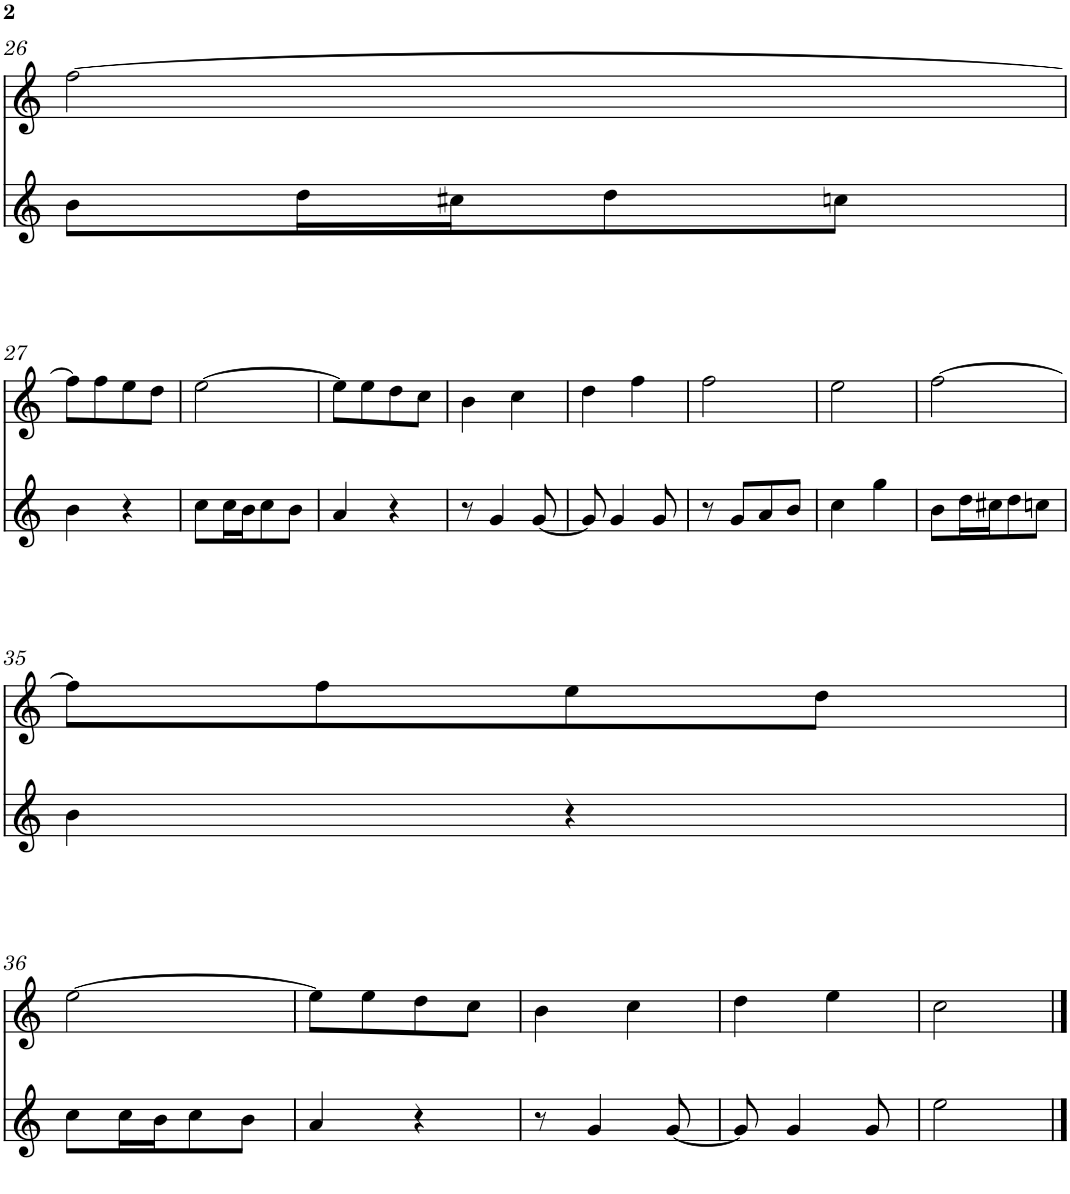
**kern	**kern
*part2	*part1
*staff2	*staff1
*I"Gralla 2	*I"Gralla 1
!!LO:PB:g=z
*clefG2	*clefG2
*k[]	*k[]
*M1/4	*M1/4
=26	=26
8b\L	[4ff\
16dd\L	.
16cc#X\J	.
8dd\	4ryy
8ccn\J	.
!!LO:LB:g=z
=27	=27
4b\	8ff\L]
.	4ff\_
4r	.
.	8ff\
4ryy	8ee\
.	8dd\J
=28	=28
8cc\L	[4ee\
16cc\L	.
16b\J	.
8cc\	4ryy
8b\J	.
=29	=29
4a/	8ee\L]
.	4ee\_
4r	.
.	8ee\
4ryy	8dd\
.	8cc\J
=30	=30
8r	4b\
[8g/	.
8ryy	4cc\
[8g/	.
=31	=31
8g/]	4dd\
8g/]	.
[8g/	4ff\
8g/	.
=32	=32
8r	[4ff\
8g/]	.
8g/L	4.ryy
8a/	.
8b/J	.
=33	=33
4cc\	[4ee\
4gg\	4ff\]
=34	=34
8b\L	[4ff\
16dd\L	.
16cc#X\J	.
8dd\	4ee\]
8ccn\J	.
!!LO:LB:g=z
=35	=35
4b\	8ff\L]
.	4ff\_
4r	.
.	8ff\
4ryy	8ee\
.	8dd\J
!!LO:LB:g=z
=36	=36
8cc\L	[4ee\
16cc\L	.
16b\J	.
8cc\	4ryy
8b\J	.
=37	=37
4a/	8ee\L]
.	4ee\_
4r	.
.	8ee\
4ryy	8dd\
.	8cc\J
=38	=38
8r	4b\
[8g/	.
8ryy	4cc\
[8g/	.
=39	=39
8g/]	4dd\
8g/]	.
[8g/	4ee\
8g/	.
=40	=40
[4ee\	[4cc\
8g/]	8ryy
==41	==41
4ee\]	4cc\]
=	=
*-	*-
